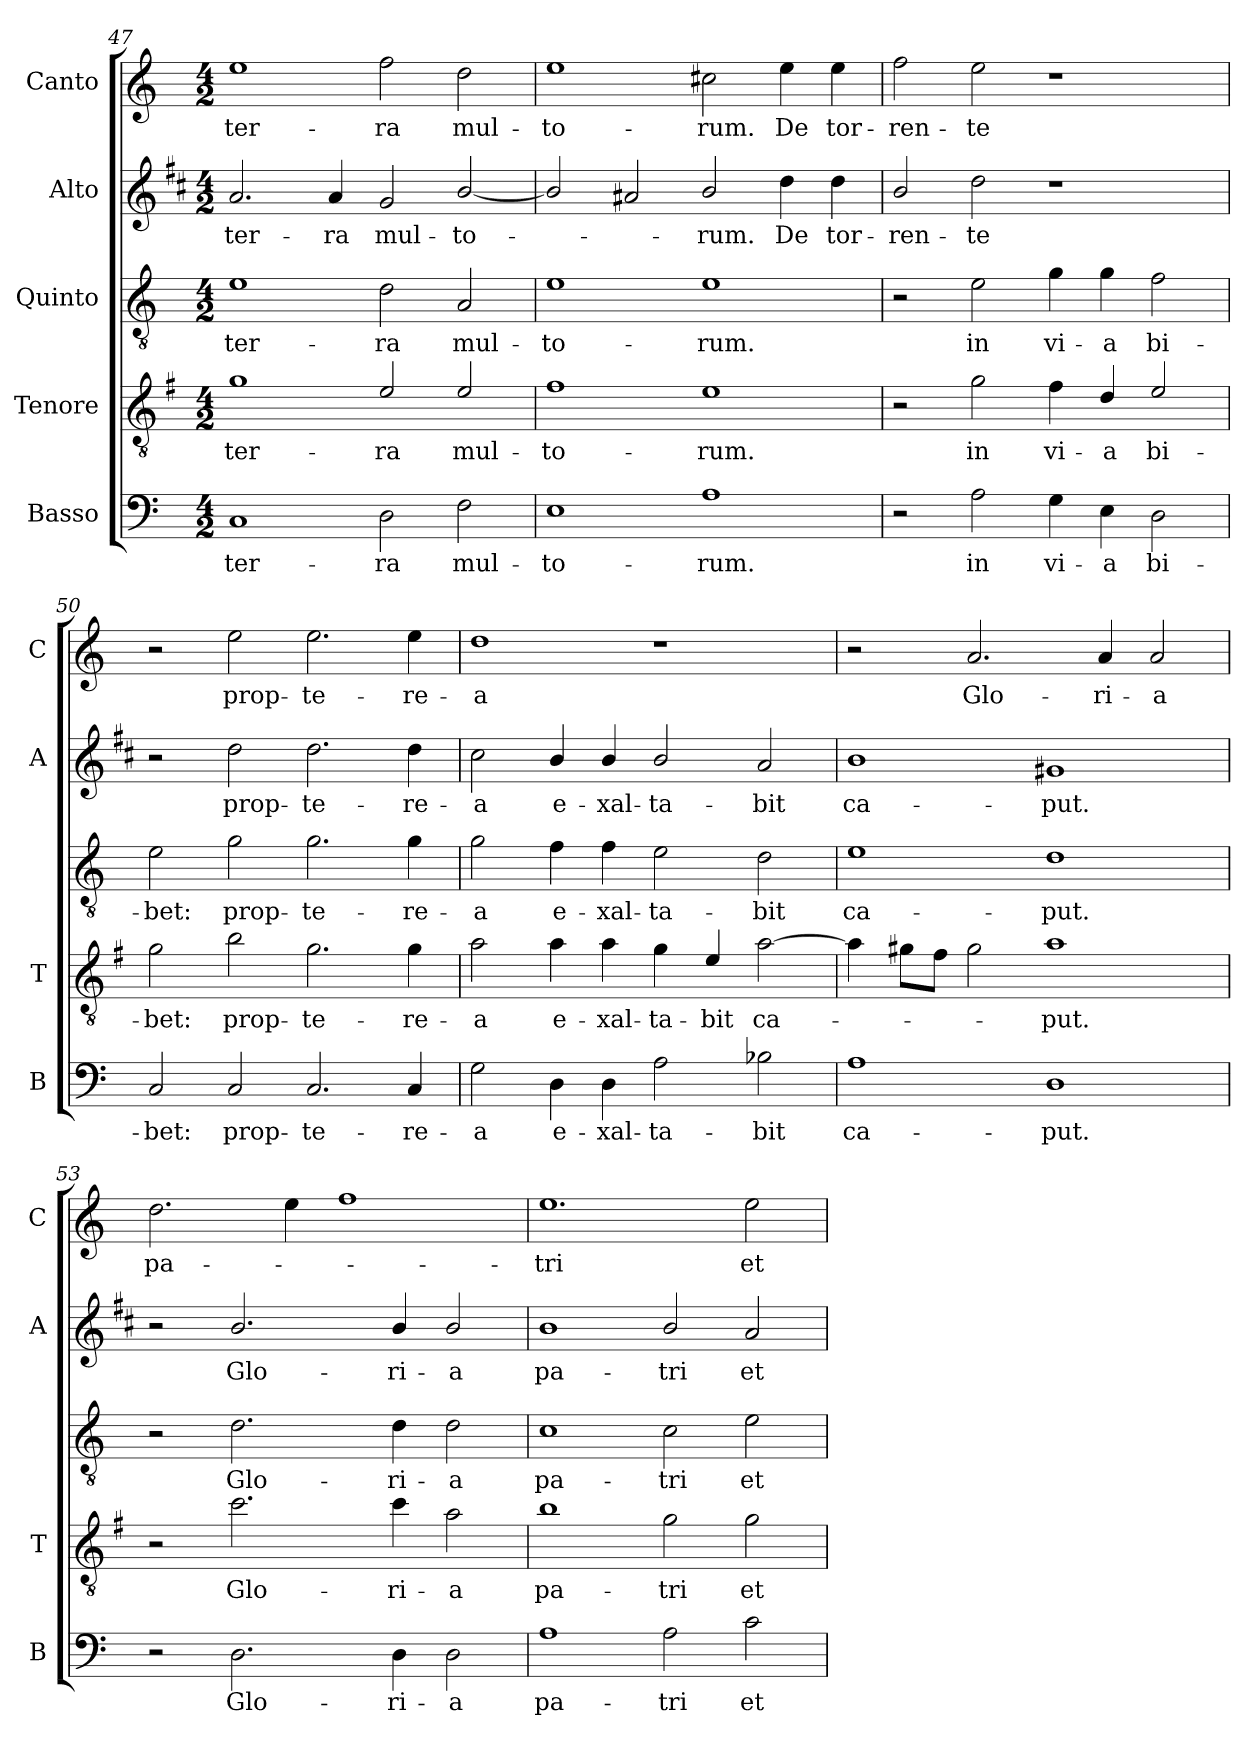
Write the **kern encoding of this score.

**kern	**text	**kern	**text	**kern	**text	**kern	**text	**kern	**text
*part5	*part5	*part4	*part4	*part3	*part3	*part2	*part2	*part1	*part1
*staff5	*staff5	*staff4	*staff4	*staff3	*staff3	*staff2	*staff2	*staff1	*staff1
*I"Basso	*	*I"Tenore	*	*I"Quinto	*	*I"Alto	*	*I"Canto	*
*I'B	*	*I'T	*	*	*	*I'A	*	*I'C	*
*clefF4	*	*clefGv2	*	*clefGv2	*	*clefG2	*	*clefG2	*
*	*	*ITrd4c7	*	*	*	*ITrd1c2	*	*	*
*k[]	*	*k[]	*	*k[]	*	*k[]	*	*k[]	*
*C:	*	*C:	*	*C:	*	*C:	*	*C:	*
*M4/2	*	*M4/2	*	*M4/2	*	*M4/2	*	*M4/2	*
=47	=47	=47	=47	=47	=47	=47	=47	=47	=47
!	!LO:LY:b	!	!LO:LY:b	!	!LO:LY:b	!	!LO:LY:b	!	!LO:LY:b
1C	ter-	1c	ter-	1e	ter-	2.g/	ter-	1ee	ter-
!	!	!	!	!	!	!	!LO:LY:b	!	!
.	.	.	.	.	.	4g/	-ra	.	.
!	!LO:LY:b	!	!LO:LY:b	!	!LO:LY:b	!	!LO:LY:b	!	!LO:LY:b
2D\	-ra	2A/	-ra	2d\	-ra	2f/	mul-	2ff\	-ra
!	!LO:LY:b	!	!LO:LY:b	!	!LO:LY:b	!	!LO:LY:b	!	!LO:LY:b
2F\	mul-	2A/	mul-	2A/	mul-	[2a/	-to-	2dd\	mul-
=48	=48	=48	=48	=48	=48	=48	=48	=48	=48
!	!LO:LY:b	!	!LO:LY:b	!	!LO:LY:b	!	!	!	!LO:LY:b
1E	-to-	1B	-to-	1e	-to-	2a/]	.	1ee	-to-
.	.	.	.	.	.	2g#X/	.	.	.
!	!LO:LY:b	!	!LO:LY:b	!	!LO:LY:b	!	!LO:LY:b	!	!LO:LY:b
1A	-rum.	1A	-rum.	1e	-rum.	2a/	-rum.	2cc#X\	-rum.
!	!	!	!	!	!	!	!LO:LY:b	!	!LO:LY:b
.	.	.	.	.	.	4cc\	De	4ee\	De
!	!	!	!	!	!	!	!LO:LY:b	!	!LO:LY:b
.	.	.	.	.	.	4cc\	tor-	4ee\	tor-
!!LO:LB:g=z
=49	=49	=49	=49	=49	=49	=49	=49	=49	=49
!	!	!	!	!	!	!	!LO:LY:b	!	!LO:LY:b
2r	.	2r	.	2r	.	2a/	-ren-	2ff\	-ren-
!	!LO:LY:b	!	!LO:LY:b	!	!LO:LY:b	!	!LO:LY:b	!	!LO:LY:b
2A\	in	2c\	in	2e\	in	2cc\	-te	2ee\	-te
!	!LO:LY:b	!	!LO:LY:b	!	!LO:LY:b	!	!	!	!
4G\	vi-	4B\	vi-	4g\	vi-	1r	.	1r	.
!	!LO:LY:b	!	!LO:LY:b	!	!LO:LY:b	!	!	!	!
4E\	-a	4G/	-a	4g\	-a	.	.	.	.
!	!LO:LY:b	!	!LO:LY:b	!	!LO:LY:b	!	!	!	!
2D\	bi-	2A/	bi-	2f\	bi-	.	.	.	.
=50	=50	=50	=50	=50	=50	=50	=50	=50	=50
!	!LO:LY:b	!	!LO:LY:b	!	!LO:LY:b	!	!	!	!
2C/	-bet:	2c\	-bet:	2e\	-bet:	2r	.	2r	.
!	!LO:LY:b	!	!LO:LY:b	!	!LO:LY:b	!	!LO:LY:b	!	!LO:LY:b
2C/	prop-	2e\	prop-	2g\	prop-	2cc\	prop-	2ee\	prop-
!	!LO:LY:b	!	!LO:LY:b	!	!LO:LY:b	!	!LO:LY:b	!	!LO:LY:b
2.C/	-te-	2.c\	-te-	2.g\	-te-	2.cc\	-te-	2.ee\	-te-
!	!LO:LY:b	!	!LO:LY:b	!	!LO:LY:b	!	!LO:LY:b	!	!LO:LY:b
4C/	-re-	4c\	-re-	4g\	-re-	4cc\	-re-	4ee\	-re-
=51	=51	=51	=51	=51	=51	=51	=51	=51	=51
!	!LO:LY:b	!	!LO:LY:b	!	!LO:LY:b	!	!LO:LY:b	!	!LO:LY:b
2G\	-a	2d\	-a	2g\	-a	2b\	-a	1dd	-a
!	!LO:LY:b	!	!LO:LY:b	!	!LO:LY:b	!	!LO:LY:b	!	!
4D\	e-	4d\	e-	4f\	e-	4a/	e-	.	.
!	!LO:LY:b	!	!LO:LY:b	!	!LO:LY:b	!	!LO:LY:b	!	!
4D\	-xal-	4d\	-xal-	4f\	-xal-	4a/	-xal-	.	.
!	!LO:LY:b	!	!LO:LY:b	!	!LO:LY:b	!	!LO:LY:b	!	!
2A\	-ta-	4c\	-ta-	2e\	-ta-	2a/	-ta-	1r	.
!	!	!	!LO:LY:b	!	!	!	!	!	!
.	.	4A/	-bit	.	.	.	.	.	.
!	!LO:LY:b	!	!LO:LY:b	!	!LO:LY:b	!	!LO:LY:b	!	!
2B-X\	-bit	[2d\	ca-	2d\	-bit	2g/	-bit	.	.
=52	=52	=52	=52	=52	=52	=52	=52	=52	=52
!	!LO:LY:b	!	!	!	!LO:LY:b	!	!LO:LY:b	!	!
1A	ca-	4d\]	.	1e	ca-	1a	ca-	2r	.
.	.	8c#X\L	.	.	.	.	.	.	.
.	.	8B\J	.	.	.	.	.	.	.
!	!	!	!	!	!	!	!	!	!LO:LY:b
.	.	2c#\	.	.	.	.	.	2.a/	Glo-
!	!LO:LY:b	!	!LO:LY:b	!	!LO:LY:b	!	!LO:LY:b	!	!
1D	-put.	1d	-put.	1d	-put.	1f#X	-put.	.	.
!	!	!	!	!	!	!	!	!	!LO:LY:b
.	.	.	.	.	.	.	.	4a/	-ri-
!	!	!	!	!	!	!	!	!	!LO:LY:b
.	.	.	.	.	.	.	.	2a/	-a
=53	=53	=53	=53	=53	=53	=53	=53	=53	=53
!	!	!	!	!	!	!	!	!	!LO:LY:b
2r	.	2r	.	2r	.	2r	.	2.dd\	pa-
!	!LO:LY:b	!	!LO:LY:b	!	!LO:LY:b	!	!LO:LY:b	!	!
2.D\	Glo-	2.f\	Glo-	2.d\	Glo-	2.a/	Glo-	.	.
.	.	.	.	.	.	.	.	4ee\	.
.	.	.	.	.	.	.	.	1ff	.
!	!LO:LY:b	!	!LO:LY:b	!	!LO:LY:b	!	!LO:LY:b	!	!
4D\	-ri-	4f\	-ri-	4d\	-ri-	4a/	-ri-	.	.
!	!LO:LY:b	!	!LO:LY:b	!	!LO:LY:b	!	!LO:LY:b	!	!
2D\	-a	2d\	-a	2d\	-a	2a/	-a	.	.
!!LO:LB:g=z
=54	=54	=54	=54	=54	=54	=54	=54	=54	=54
!	!LO:LY:b	!	!LO:LY:b	!	!LO:LY:b	!	!LO:LY:b	!	!LO:LY:b
1A	pa-	1e	pa-	1c	pa-	1a	pa-	1.ee	-tri
!	!LO:LY:b	!	!LO:LY:b	!	!LO:LY:b	!	!LO:LY:b	!	!
2A\	-tri	2c\	-tri	2c\	-tri	2a/	-tri	.	.
!	!LO:LY:b	!	!LO:LY:b	!	!LO:LY:b	!	!LO:LY:b	!	!LO:LY:b
2c\	et	2c\	et	2e\	et	2g/	et	2ee\	et
=	=	=	=	=	=	=	=	=	=
*-	*-	*-	*-	*-	*-	*-	*-	*-	*-
